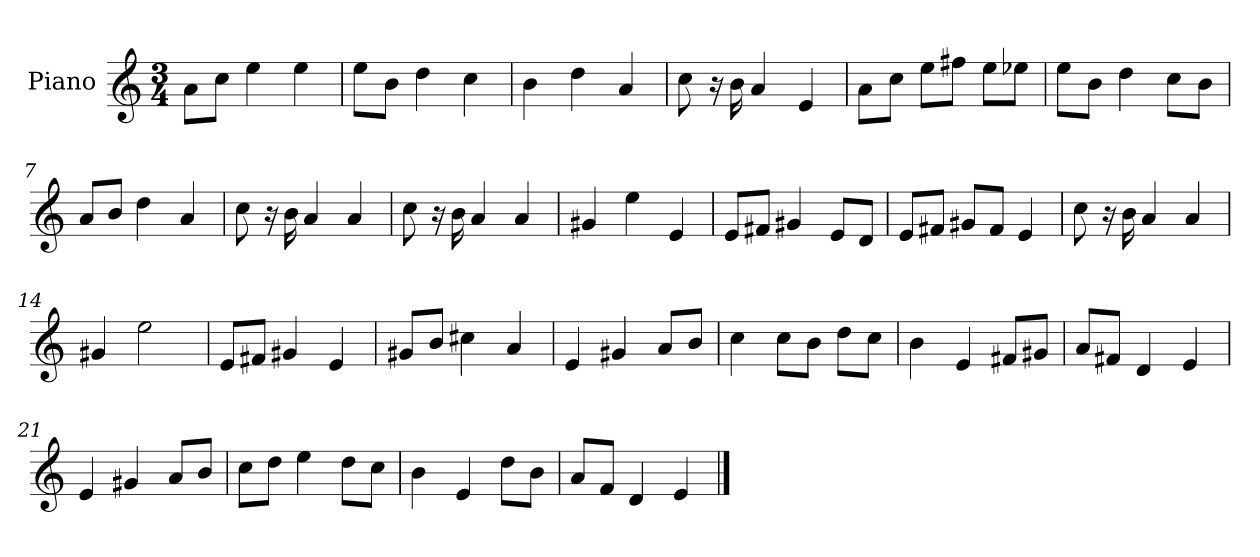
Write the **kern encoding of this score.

**kern
*part1
*staff1
*I"Piano
*I'P-no
*clefG2
*k[]
*M3/4
*MM181
=1
8a\L
8cc\J
4ee\
4ee\
=2
8ee\L
8b\J
4dd\
4cc\
=3
4b\
4dd\
4a/
=4
8cc\
16r
16b\
4a/
4e/
=5
8a\L
8cc\J
8ee\L
8ff#X\J
8ee\L
8ee-X\J
=6
8ee\L
8b\J
4dd\
8cc\L
8b\J
=7
8a/L
8b/J
4dd\
4a/
=8
8cc\
16r
16b\
4a/
4a/
!!LO:LB:g=z
=9
8cc\
16r
16b\
4a/
4a/
=10
4g#X/
4ee\
4e/
=11
8e/L
8f#X/J
4g#X/
8e/L
8d/J
=12
8e/L
8f#X/J
8g#X/L
8f#/J
4e/
=13
8cc\
16r
16b\
4a/
4a/
=14
4g#X/
2ee\
=15
8e/L
8f#X/J
4g#X/
4e/
=16
8g#X/L
8b/J
4cc#X\
4a/
!!LO:LB:g=z
=17
4e/
4g#X/
8a/L
8b/J
=18
4cc\
8cc\L
8b\J
8dd\L
8cc\J
=19
4b\
4e/
8f#X/L
8g#X/J
=20
8a/L
8f#X/J
4d/
4e/
=21
4e/
4g#X/
8a/L
8b/J
=22
8cc\L
8dd\J
4ee\
8dd\L
8cc\J
=23
4b\
4e/
8dd\L
8b\J
=24
8a/L
8f/J
4d/
4e/
==
*-
